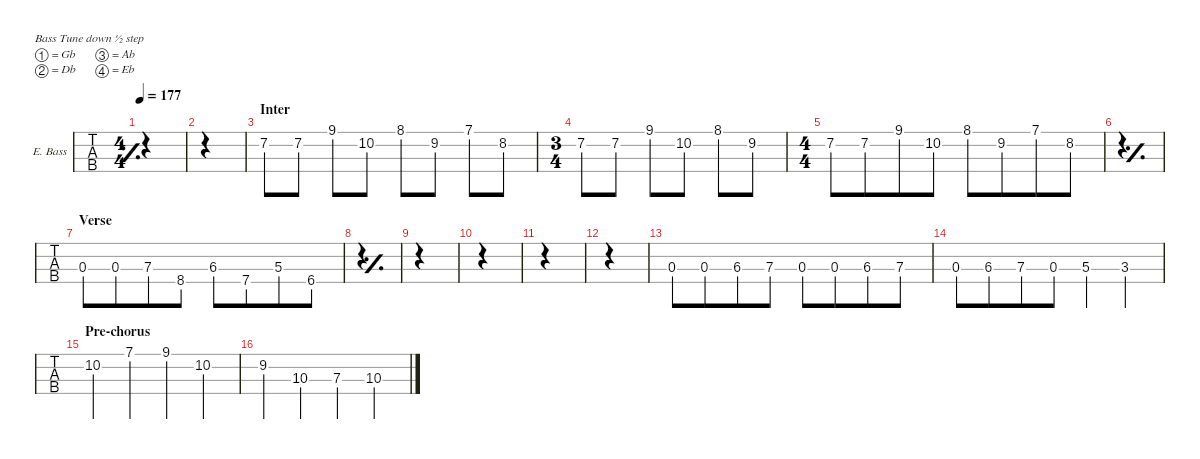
\defaultSystemsLayout 4
\hideDynamics
\bracketExtendMode nobrackets
\firstSystemTrackNameOrientation horizontal
\track ("Ele. Bass" "E. Bass") {defaultSystemsLayout 4 instrument electricbassfinger}
\staff {tabs}
\tuning (Gb2 Db2 Ab1 Eb1)
\ts (4 4)
\tempo 177
\clef f4
\simile simple
\scale
0.230329
\ks g#minor
|
\scale
0.230329 |
\section ("" "Inter")
\simile none
\scale
0.309013 7.2{acc #}.8 7.2{acc #}.8 9.1{acc #}.8 10.2{acc forcenatural}.8 8.1{acc forcenatural}.8 9.2{acc #}.8 7.1{acc #}.8 8.2{acc forcenatural}.8 |
\ts (3 4)
\beaming (8 2 2 2)
\scale
0.230329 7.2{acc #}.8 7.2{acc #}.8 9.1{acc #}.8 10.2{acc forcenatural}.8 8.1{acc forcenatural}.8 9.2{acc #}.8 |
\ts (4 4)
\beaming (8 4 4)
\scale
0.230329 7.2{acc #}.8 7.2{acc #}.8 9.1{acc #}.8 10.2{acc forcenatural}.8 8.1{acc forcenatural}.8 9.2{acc #}.8 7.1{acc #}.8 8.2{acc forcenatural}.8 |
\simile simple
\scale
0.230329 |
\section ("" "Verse")
\simile none
\scale
0.307908 0.3{acc #}.8 0.3{acc #}.8 7.3{acc #}.8 8.4{acc forcenatural}.8 6.3{acc forcenatural}.8 7.4{acc #}.8 5.3{acc #}.8 6.4{acc forcenatural}.8 |
\simile simple
\scale
0.231434 |
\scale
0.230329 |
\scale
0.230328 |
\scale
0.307908 |
\scale
0.231434 |
\simile none
\scale
0.230329 0.3{acc #}.8 0.3{acc #}.8 6.3{acc forcenatural}.8 7.3{acc #}.8 0.3{acc #}.8 0.3{acc #}.8 6.3{acc forcenatural}.8 7.3{acc #}.8 |
\scale
0.230329 0.3{acc #}.8 6.3{acc forcenatural}.8 7.3{acc #}.8 0.3{acc #}.8 5.3{acc #}.4 3.3{acc forcenatural}.4 |
\section ("" "Pre-chorus")
\scale
0.307908 10.2{acc forcenatural}.4 7.1{acc #}.4 9.1{acc #}.4 10.2{acc forcenatural}.4 |
\scale
0.231434 9.2{acc #}.4 10.3{acc #}.4 7.3{acc #}.4 10.3{acc #}.4
